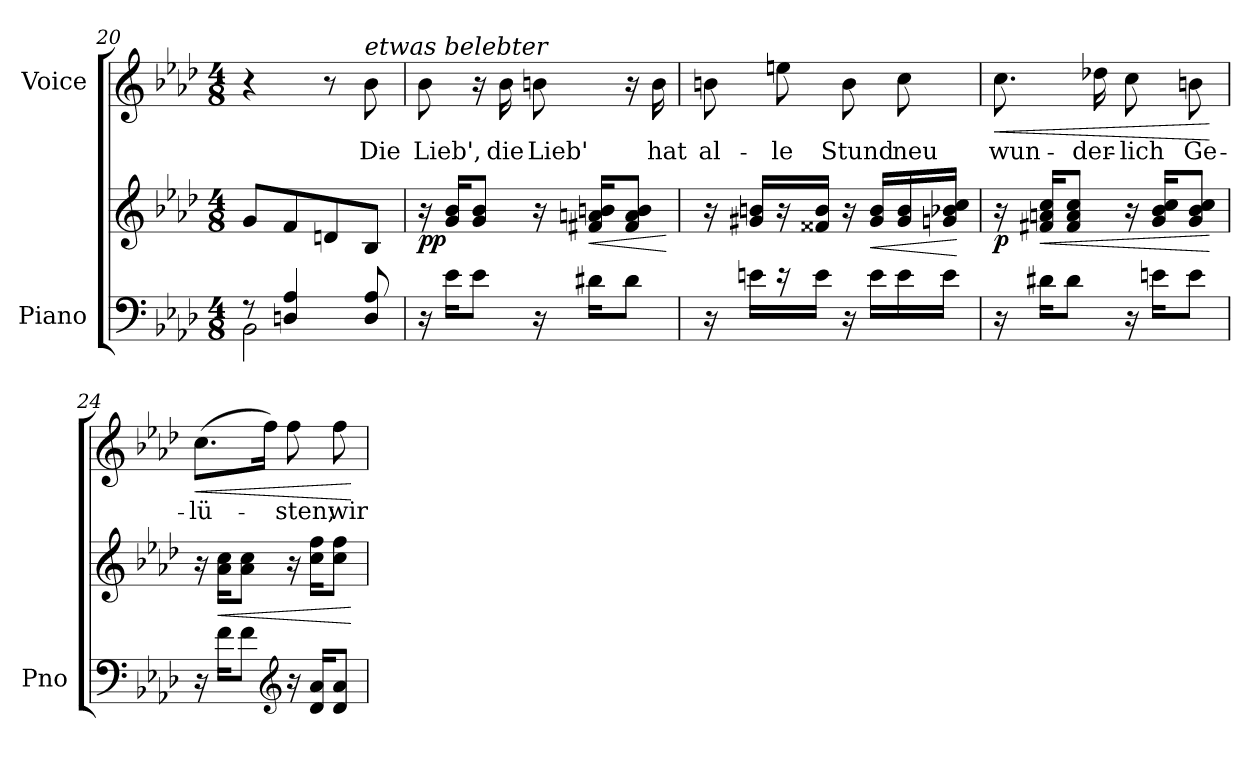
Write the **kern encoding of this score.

**kern	**kern	**dynam	**kern	**text	**dynam
*part2	*part2	*part2	*part1	*part1	*part1
*staff3	*staff2	*staff2/3	*staff1	*staff1	*staff1
*I"Piano	*	*	*I"Voice	*	*
*I'Pno	*	*	*	*	*
*clefF4	*clefG2	*	*clefG2	*	*
*k[b-e-a-d-]	*k[b-e-a-d-]	*	*k[b-e-a-d-]	*	*
*M4/8	*M4/8	*	*M4/8	*	*
=20	=20	=20	=20	=20	=20
*^	*	*	*	*	*
8r	2BB-\	8g/L	.	4r	.	.
4Dn/ 4A-/	.	8f/	.	.	.	.
.	.	8dn/	.	8r	.	.
!	!	!	!	!LO:TX:a:i:t=etwas belebter	!	!
8D/ 8A-/	.	8B-/J	.	8b-\	Die	.
*v	*v	*	*	*	*	*
=21	=21	=21	=21	=21	=21
!	!	!LO:DY:b	!	!	!
16r	16r	pp	8b-\	Lieb',	.
16e-\KL	16g/ 16b-/KL	.	.	.	.
8e-\J	8g/ 8b-/J	.	16r	.	.
.	.	.	16b-\	die	.
16r	16r	.	8bn\	Lieb'	.
!	!	!LO:HP:b	!	!	!
16d#X\KL	16f#X/ 16an/ 16bn/KL	<	.	.	.
8d#\J	8f#/ 8a/ 8b/J	.	16r	.	.
.	.	.	16b\	hat	.
.	.	[	.	.	.
=22	=22	=22	=22	=22	=22
16r	16r	.	8bn\	al-	.
16en\LL	16g#X/ 16bn/LL	.	.	.	.
16r	16r	.	8een\	-le	.
16e\JJ	16f##X/ 16b/JJ	.	.	.	.
16r	16r	.	8b\	Stund	.
!	!	!LO:HP:b	!	!	!
16e\LL	16g#/ 16b/LL	<	.	.	.
16e\	16g#/ 16b/	.	8cc\	neu	.
16e\JJ	16gn/ 16b-X/ 16cc/JJ	.	.	.	.
.	.	[	.	.	.
=23	=23	=23	=23	=23	=23
!	!	!LO:DY:b	!	!	!LO:HP:b
16r	16r	p	8.cc\	wun-	<
!	!	!LO:HP:b	!	!	!
16d#X\KL	16f#X/ 16an/ 16cc/KL	<	.	.	.
8d#\J	8f#/ 8a/ 8cc/J	.	.	.	.
.	.	.	16dd-X\	-der-	.
16r	16r	.	8cc\	-lich	.
16en\KL	16g/ 16b-/ 16cc/KL	.	.	.	.
8e\J	8g/ 8b-/ 8cc/J	.	8bn\	Ge-	.
.	.	[	.	.	[
=24	=24	=24	=24	=24	=24
!	!	!	!	!	!LO:HP:b
16r	16r	.	(8.cc\L	-lü-	<
!	!	!LO:HP:b	!	!	!
16f\KL	16a-\ 16cc\KL	<	.	.	.
8f\J	8a-\ 8cc\J	.	.	.	.
.	.	.	16ff\Jk)	.	.
*clefG2	*	*	*	*	*
16r	16r	.	8ff\	-sten;	.
16d-/ 16a-/KL	16cc\ 16ff\KL	.	.	.	.
8d-/ 8a-/J	8cc\ 8ff\J	.	8ff\	wir	.
.	.	[	.	.	[
=	=	=	=	=	=
*-	*-	*-	*-	*-	*-
